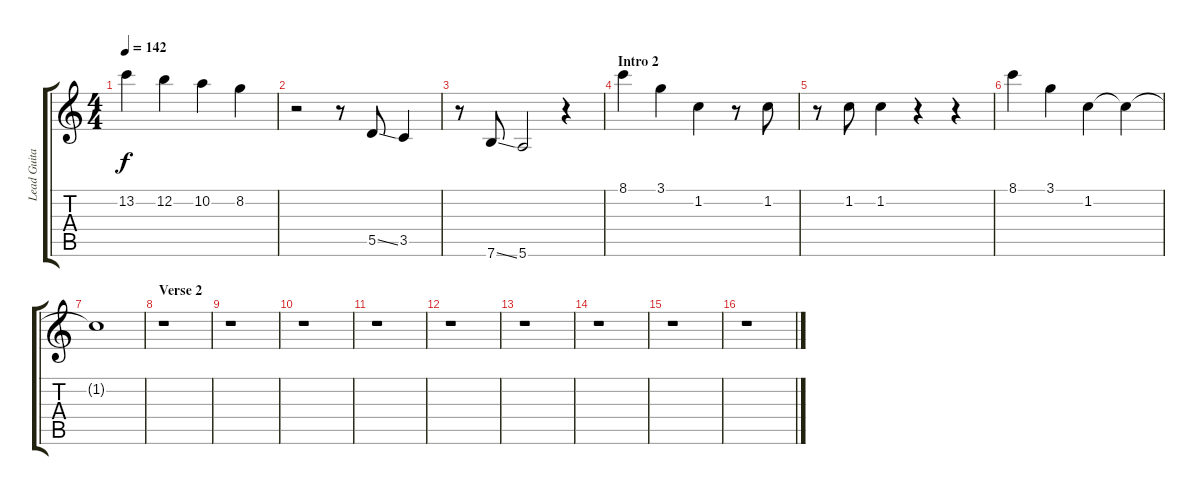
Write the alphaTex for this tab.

\track ("Lead Guitar" "Lead Guita") {instrument overdrivenguitar}
\staff {score tabs}
\tuning (E4 B3 G3 D3 A2 E2) {hide}
\ts (4 4)
\tempo 142
\clef g2
\ks c
13.2.4{dy f} 12.2.4 10.2.4 8.2.4 |
r.2 r.8 5.5{ss}.8 3.5.4 |
r.8 7.6{ss}.8 5.6.2 r.4 |
\section ("" "Intro 2")
8.1.4 3.1.4 1.2.4 r.8 1.2.8 |
r.8 1.2.8 1.2.4 r.4 r.4 |
8.1.4 3.1.4 1.2.4 1.2{t}.4 |
1.2{t}.1 |
\section ("" "Verse 2")
r.1 |
r.1 |
r.1 |
r.1 |
r.1 |
r.1 |
r.1 |
r.1 |
r.1
